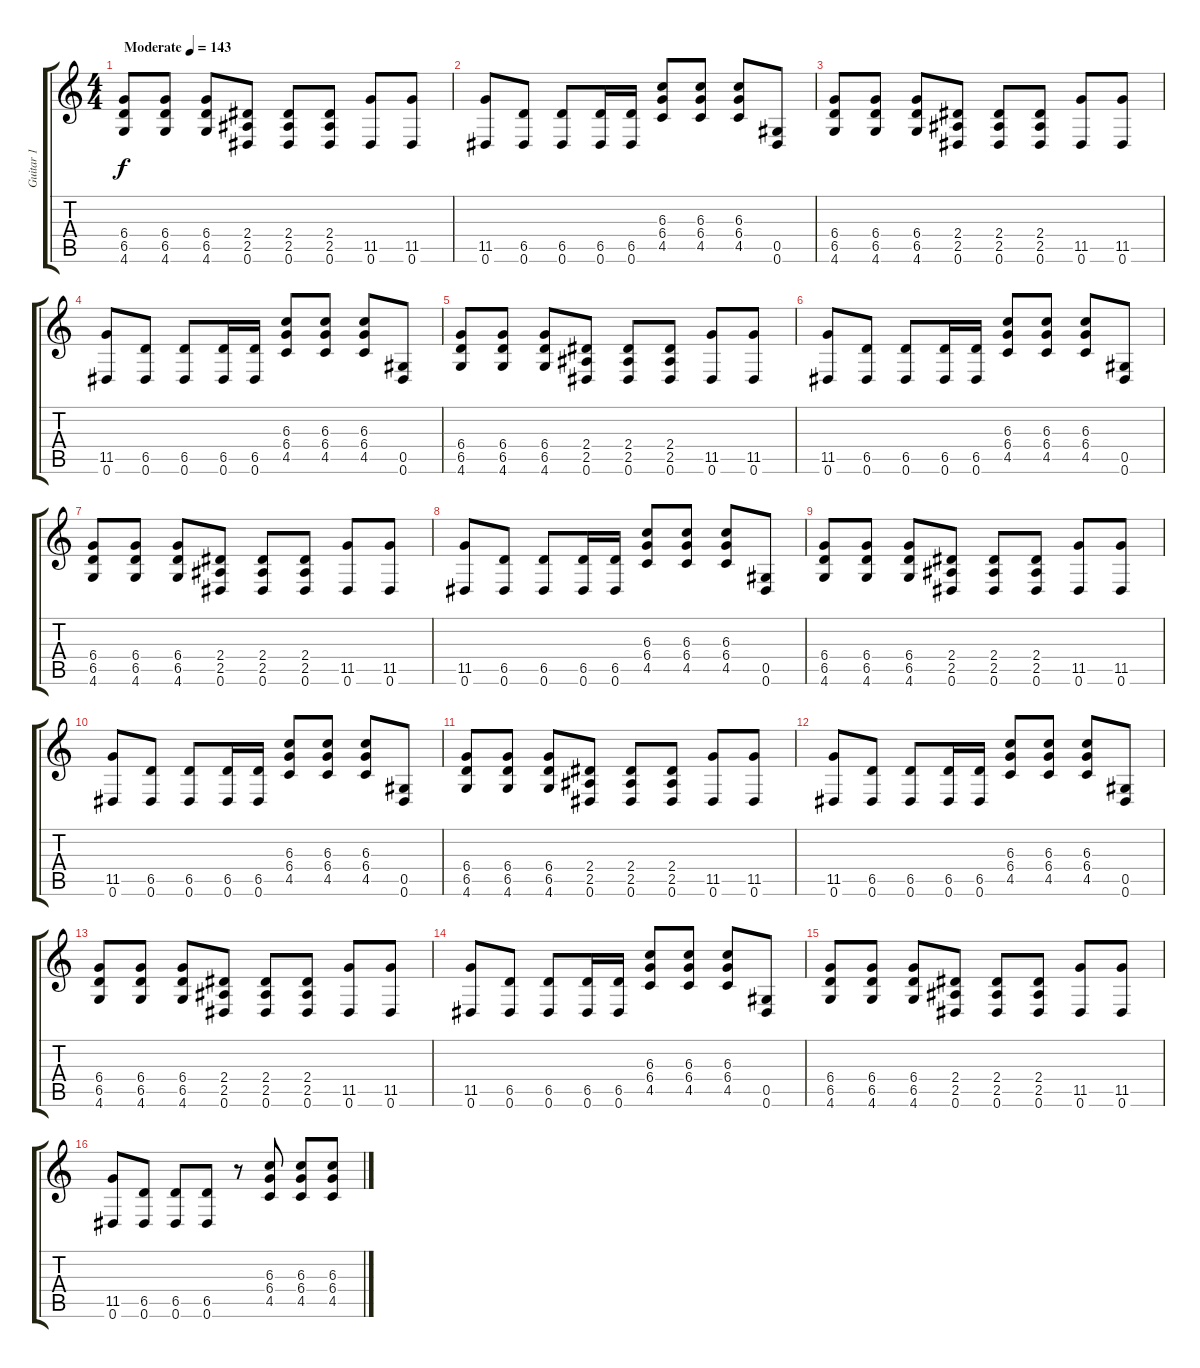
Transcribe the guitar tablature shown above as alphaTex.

\track ("Guitar 1" "Guitar 1") {instrument overdrivenguitar}
\staff {score tabs}
\tuning (Eb4 Bb3 Gb3 Db3 Ab2 Eb2) {hide}
\ts (4 4)
\tempo (143 "Moderate")
\clef g2
\ks c
(6.4 6.5 4.6).8{dy f volume 8 instrument overdrivenguitar} (6.4 6.5 4.6).8 (6.4 6.5 4.6).8 (2.4 2.5 0.6).8 (2.4 2.5 0.6).8 (2.4 2.5 0.6).8 (11.5 0.6).8 (11.5 0.6).8 |
(11.5 0.6).8 (6.5 0.6).8 (6.5 0.6).8 (6.5 0.6).16 (6.5 0.6).16 (6.3 6.4 4.5).8 (6.3 6.4 4.5).8 (6.3 6.4 4.5).8 (0.5 0.6).8 |
(6.4 6.5 4.6).8 (6.4 6.5 4.6).8 (6.4 6.5 4.6).8 (2.4 2.5 0.6).8 (2.4 2.5 0.6).8 (2.4 2.5 0.6).8 (11.5 0.6).8 (11.5 0.6).8 |
(11.5 0.6).8 (6.5 0.6).8 (6.5 0.6).8 (6.5 0.6).16 (6.5 0.6).16 (6.3 6.4 4.5).8 (6.3 6.4 4.5).8 (6.3 6.4 4.5).8 (0.5 0.6).8 |
(6.4 6.5 4.6).8 (6.4 6.5 4.6).8 (6.4 6.5 4.6).8 (2.4 2.5 0.6).8 (2.4 2.5 0.6).8 (2.4 2.5 0.6).8 (11.5 0.6).8 (11.5 0.6).8 |
(11.5 0.6).8 (6.5 0.6).8 (6.5 0.6).8 (6.5 0.6).16 (6.5 0.6).16 (6.3 6.4 4.5).8 (6.3 6.4 4.5).8 (6.3 6.4 4.5).8 (0.5 0.6).8 |
(6.4 6.5 4.6).8 (6.4 6.5 4.6).8 (6.4 6.5 4.6).8 (2.4 2.5 0.6).8 (2.4 2.5 0.6).8 (2.4 2.5 0.6).8 (11.5 0.6).8 (11.5 0.6).8 |
(11.5 0.6).8 (6.5 0.6).8 (6.5 0.6).8 (6.5 0.6).16 (6.5 0.6).16 (6.3 6.4 4.5).8{volume 13} (6.3 6.4 4.5).8 (6.3 6.4 4.5).8 (0.5 0.6).8 |
(6.4 6.5 4.6).8 (6.4 6.5 4.6).8 (6.4 6.5 4.6).8 (2.4 2.5 0.6).8 (2.4 2.5 0.6).8 (2.4 2.5 0.6).8 (11.5 0.6).8 (11.5 0.6).8 |
(11.5 0.6).8 (6.5 0.6).8 (6.5 0.6).8 (6.5 0.6).16 (6.5 0.6).16 (6.3 6.4 4.5).8 (6.3 6.4 4.5).8 (6.3 6.4 4.5).8 (0.5 0.6).8 |
(6.4 6.5 4.6).8 (6.4 6.5 4.6).8 (6.4 6.5 4.6).8 (2.4 2.5 0.6).8 (2.4 2.5 0.6).8 (2.4 2.5 0.6).8 (11.5 0.6).8 (11.5 0.6).8 |
(11.5 0.6).8 (6.5 0.6).8 (6.5 0.6).8 (6.5 0.6).16 (6.5 0.6).16 (6.3 6.4 4.5).8 (6.3 6.4 4.5).8 (6.3 6.4 4.5).8 (0.5 0.6).8 |
(6.4 6.5 4.6).8 (6.4 6.5 4.6).8 (6.4 6.5 4.6).8 (2.4 2.5 0.6).8 (2.4 2.5 0.6).8 (2.4 2.5 0.6).8 (11.5 0.6).8 (11.5 0.6).8 |
(11.5 0.6).8 (6.5 0.6).8 (6.5 0.6).8 (6.5 0.6).16 (6.5 0.6).16 (6.3 6.4 4.5).8 (6.3 6.4 4.5).8 (6.3 6.4 4.5).8 (0.5 0.6).8 |
(6.4 6.5 4.6).8 (6.4 6.5 4.6).8 (6.4 6.5 4.6).8 (2.4 2.5 0.6).8 (2.4 2.5 0.6).8 (2.4 2.5 0.6).8 (11.5 0.6).8 (11.5 0.6).8 |
(11.5 0.6).8 (6.5 0.6).8 (6.5 0.6).8 (6.5 0.6).8 r.8 (6.3 6.4 4.5).8 (6.3 6.4 4.5).8 (6.3 6.4 4.5).8
